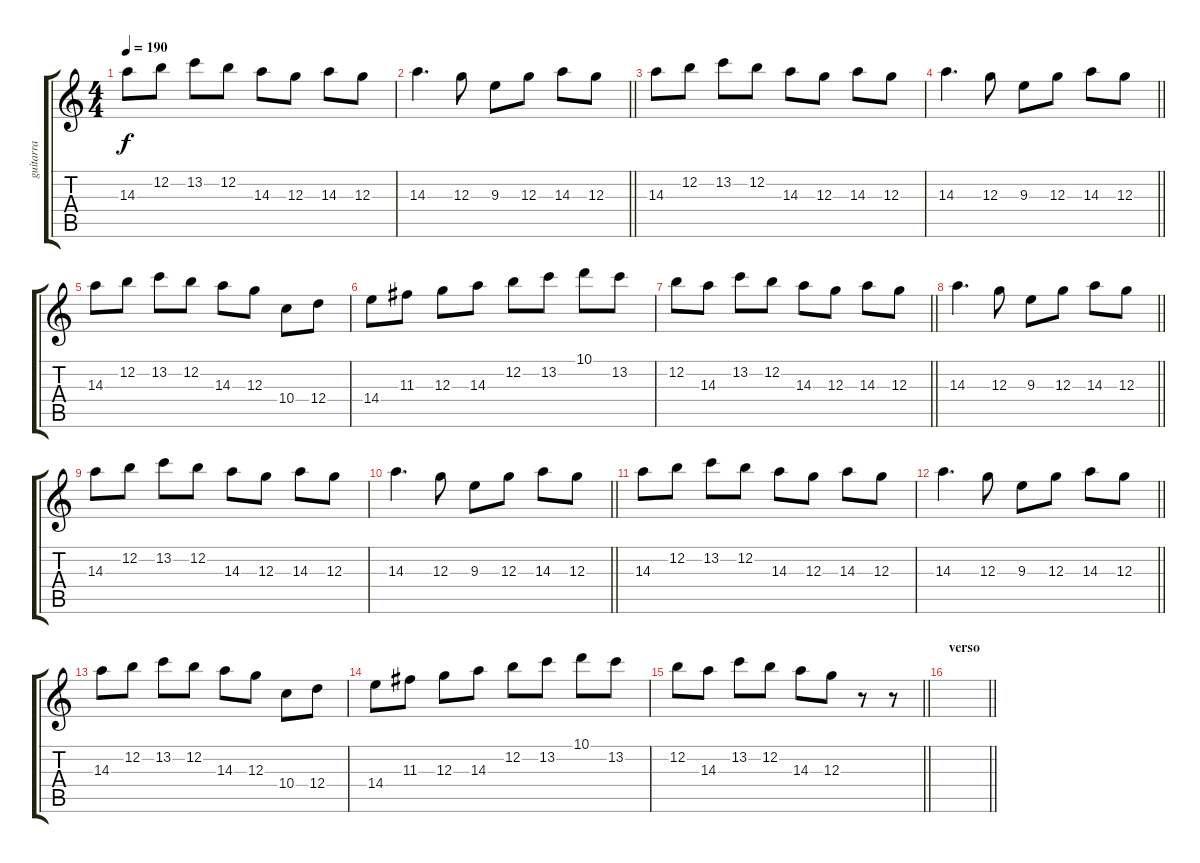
\track ("guitarra" "guitarra") {instrument overdrivenguitar}
\staff {score tabs}
\tuning (E4 B3 G3 D3 A2 E2) {hide}
\ts (4 4)
\tempo 190
\clef g2
\ks c
14.3.8{dy f} 12.2.8 13.2.8 12.2.8 14.3.8 12.3.8 14.3.8 12.3.8 |
\barLineRight lightlight
14.3.4{d} 12.3.8 9.3.8 12.3.8 14.3.8 12.3.8 |
14.3.8 12.2.8 13.2.8 12.2.8 14.3.8 12.3.8 14.3.8 12.3.8 |
\barLineRight lightlight
14.3.4{d} 12.3.8 9.3.8 12.3.8 14.3.8 12.3.8 |
14.3.8 12.2.8 13.2.8 12.2.8 14.3.8 12.3.8 10.4.8 12.4.8 |
14.4.8 11.3.8 12.3.8 14.3.8 12.2.8 13.2.8 10.1.8 13.2.8 |
\barLineRight lightlight
12.2.8 14.3.8 13.2.8 12.2.8 14.3.8 12.3.8 14.3.8 12.3.8 |
\barLineRight lightlight
14.3.4{d} 12.3.8 9.3.8 12.3.8 14.3.8 12.3.8 |
14.3.8 12.2.8 13.2.8 12.2.8 14.3.8 12.3.8 14.3.8 12.3.8 |
\barLineRight lightlight
14.3.4{d} 12.3.8 9.3.8 12.3.8 14.3.8 12.3.8 |
14.3.8 12.2.8 13.2.8 12.2.8 14.3.8 12.3.8 14.3.8 12.3.8 |
\barLineRight lightlight
14.3.4{d} 12.3.8 9.3.8 12.3.8 14.3.8 12.3.8 |
14.3.8 12.2.8 13.2.8 12.2.8 14.3.8 12.3.8 10.4.8 12.4.8 |
14.4.8 11.3.8 12.3.8 14.3.8 12.2.8 13.2.8 10.1.8 13.2.8 |
\barLineRight lightlight
12.2.8 14.3.8 13.2.8 12.2.8 14.3.8 12.3.8 r.8 r.8 |
\section ("" "verso")
\barLineRight lightlight
